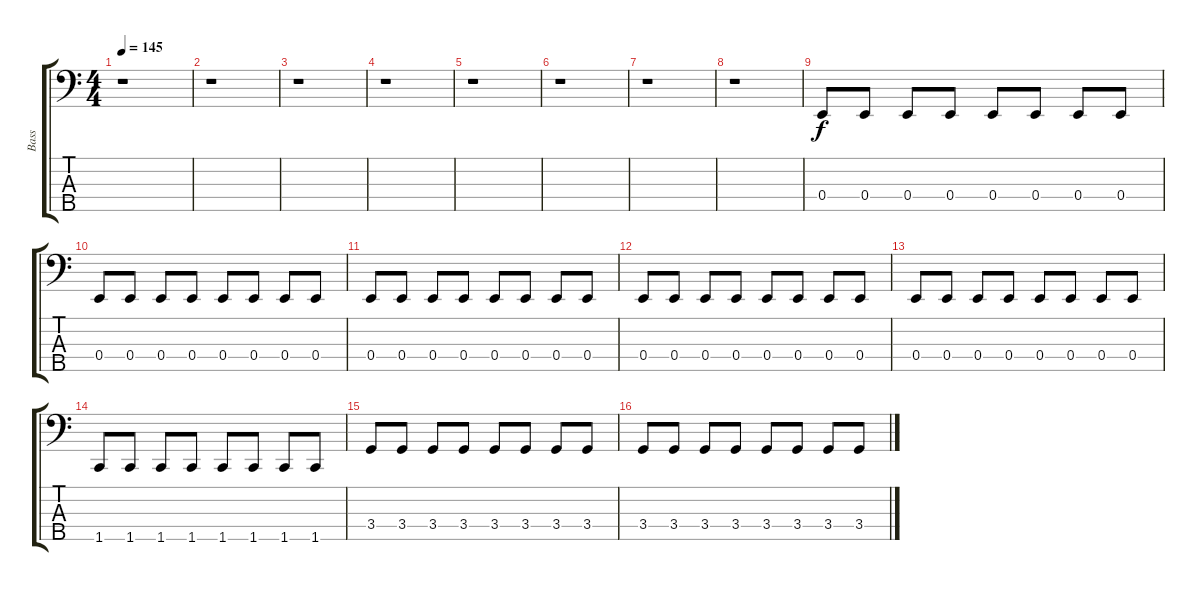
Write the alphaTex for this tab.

\track ("Bass" "Bass") {instrument electricbasspick}
\staff {score tabs}
\tuning (G2 D2 A1 E1 B0) {hide}
\ts (4 4)
\tempo 145
\clef f4
\ks c
r.1{dy f} |
r.1 |
r.1 |
r.1 |
r.1 |
r.1 |
r.1 |
r.1 |
0.4.8 0.4.8 0.4.8 0.4.8 0.4.8 0.4.8 0.4.8 0.4.8 |
0.4.8 0.4.8 0.4.8 0.4.8 0.4.8 0.4.8 0.4.8 0.4.8 |
0.4.8 0.4.8 0.4.8 0.4.8 0.4.8 0.4.8 0.4.8 0.4.8 |
0.4.8 0.4.8 0.4.8 0.4.8 0.4.8 0.4.8 0.4.8 0.4.8 |
0.4.8 0.4.8 0.4.8 0.4.8 0.4.8 0.4.8 0.4.8 0.4.8 |
1.5.8 1.5.8 1.5.8 1.5.8 1.5.8 1.5.8 1.5.8 1.5.8 |
3.4.8 3.4.8 3.4.8 3.4.8 3.4.8 3.4.8 3.4.8 3.4.8 |
3.4.8 3.4.8 3.4.8 3.4.8 3.4.8 3.4.8 3.4.8 3.4.8
